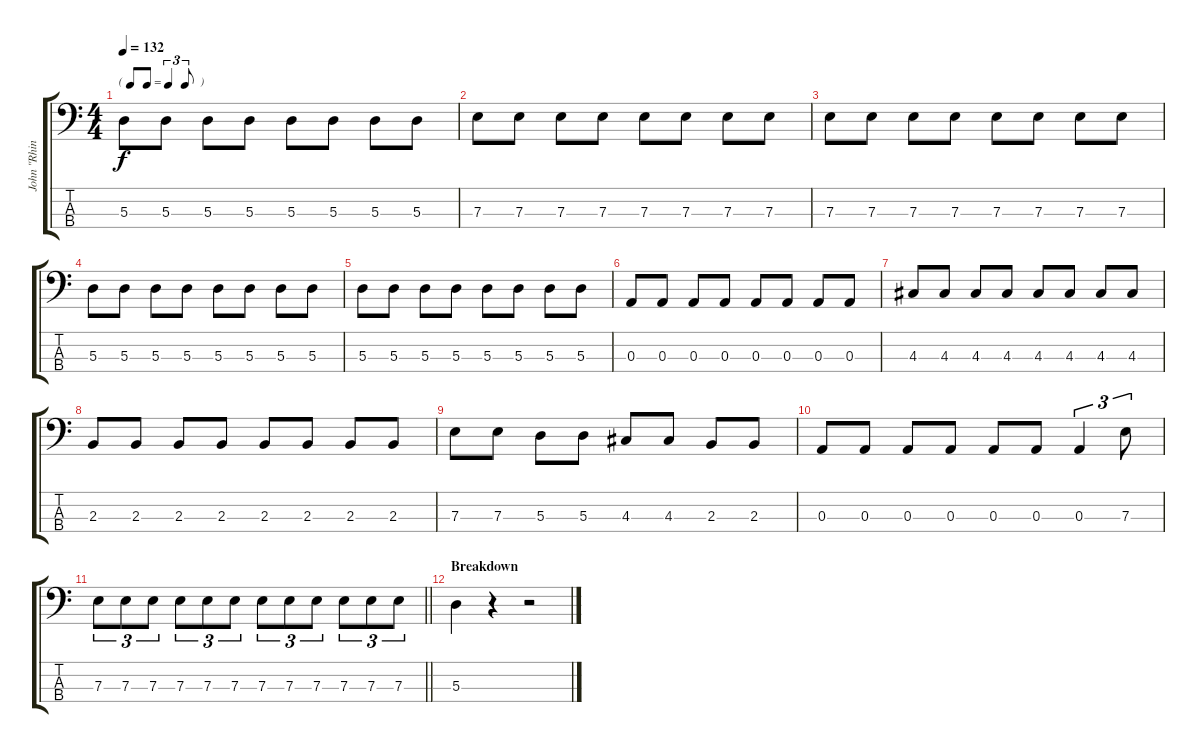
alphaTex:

\track ("John \"Rhino\" Edwards" "John \"Rhin") {instrument electricbassfinger}
\staff {score tabs}
\tuning (G2 D2 A1 E1) {hide}
\ts (4 4)
\tf triplet8th
\tempo 132
\clef f4
\ks c
5.3.8{dy f} 5.3.8 5.3.8 5.3.8 5.3.8 5.3.8 5.3.8 5.3.8 |
7.3.8 7.3.8 7.3.8 7.3.8 7.3.8 7.3.8 7.3.8 7.3.8 |
7.3.8 7.3.8 7.3.8 7.3.8 7.3.8 7.3.8 7.3.8 7.3.8 |
5.3.8 5.3.8 5.3.8 5.3.8 5.3.8 5.3.8 5.3.8 5.3.8 |
5.3.8 5.3.8 5.3.8 5.3.8 5.3.8 5.3.8 5.3.8 5.3.8 |
0.3.8 0.3.8 0.3.8 0.3.8 0.3.8 0.3.8 0.3.8 0.3.8 |
4.3.8 4.3.8 4.3.8 4.3.8 4.3.8 4.3.8 4.3.8 4.3.8 |
2.3.8 2.3.8 2.3.8 2.3.8 2.3.8 2.3.8 2.3.8 2.3.8 |
7.3.8 7.3.8 5.3.8 5.3.8 4.3.8 4.3.8 2.3.8 2.3.8 |
0.3.8 0.3.8 0.3.8 0.3.8 0.3.8 0.3.8 0.3.4{tu (3 2)} 7.3.8{tu (3 2)} |
\barLineRight lightlight
7.3.8{tu (3 2)} 7.3.8{tu (3 2)} 7.3.8{tu (3 2)} 7.3.8{tu (3 2)} 7.3.8{tu (3 2)} 7.3.8{tu (3 2)} 7.3.8{tu (3 2)} 7.3.8{tu (3 2)} 7.3.8{tu (3 2)} 7.3.8{tu (3 2)} 7.3.8{tu (3 2)} 7.3.8{tu (3 2)} |
\section ("" "Breakdown")
5.3.4 r.4 r.2
